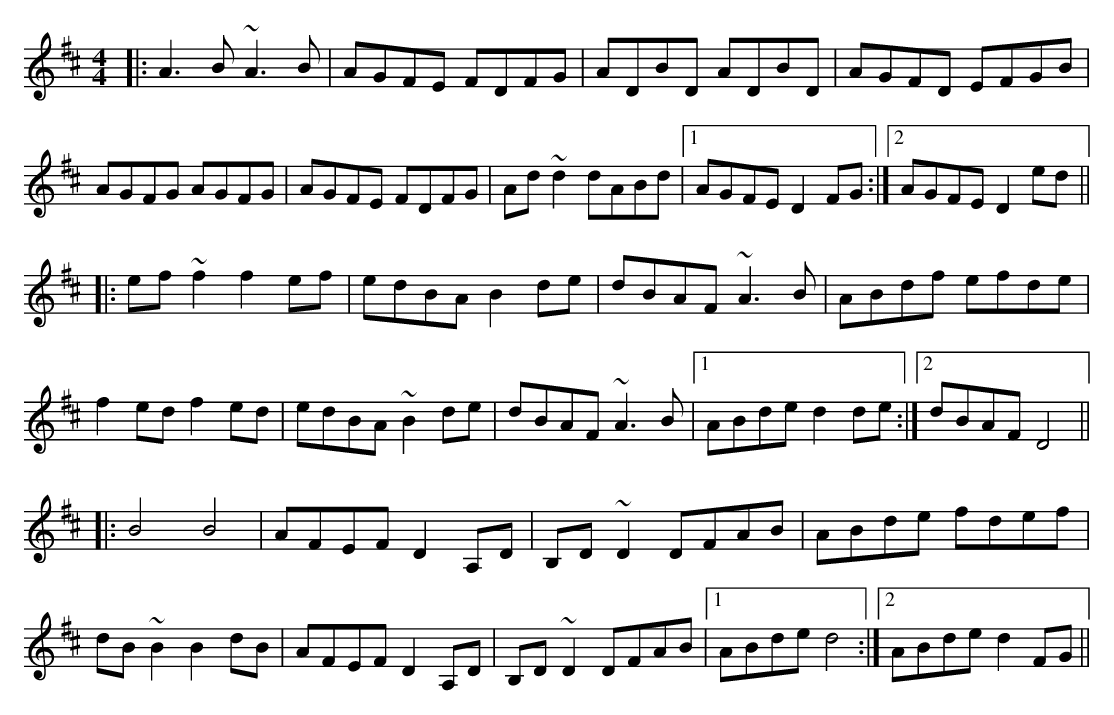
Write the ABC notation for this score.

X:1
M:4/4
K:D
|:A3B ~A3B|AGFE FDFG|ADBD ADBD|AGFD EFGB|
AGFG AGFG|AGFE FDFG|Ad~d2 dABd|1 AGFE D2FG:|2 AGFE D2ed||
|:ef~f2 f2ef|edBA B2de|dBAF ~A3B|ABdf efde|
f2ed f2ed|edBA ~B2de|dBAF ~A3B|1 ABde d2de:|2 dBAF D4||
|:B4 B4|AFEF D2A,D|B,D~D2 DFAB|ABde fdef|
dB~B2 B2dB|AFEF D2A,D|B,D~D2 DFAB|1 ABde d4:|2 ABde d2FG||
